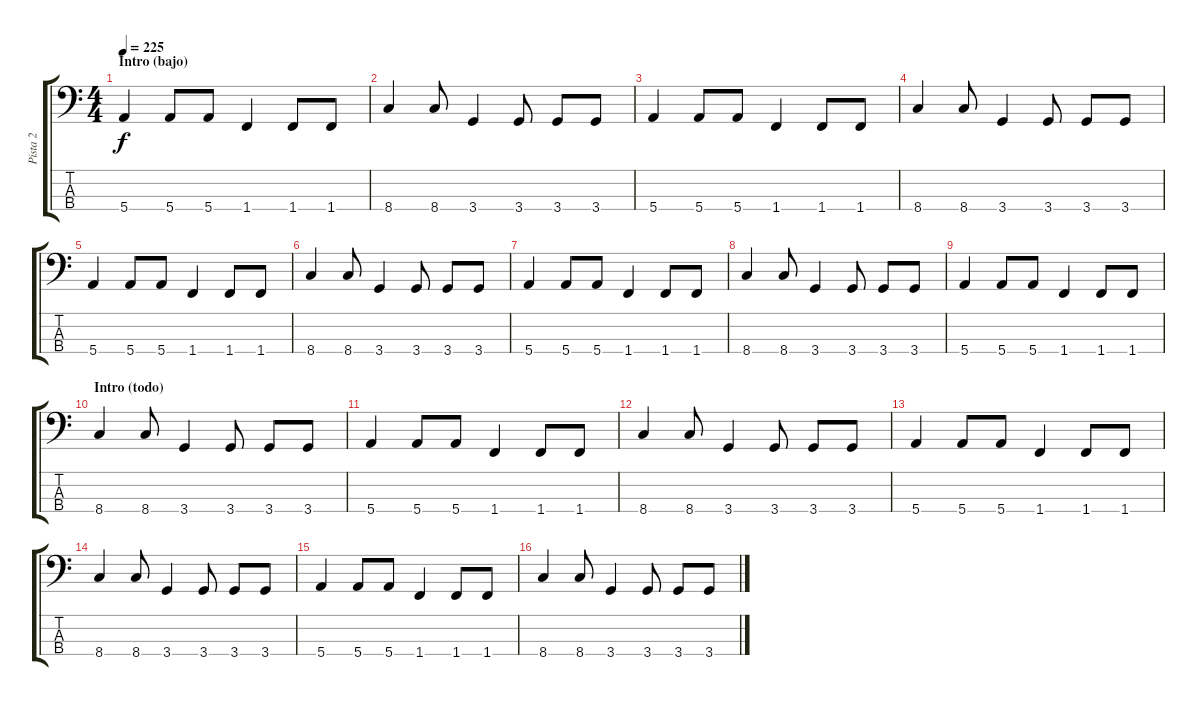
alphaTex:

\track ("Pista 2" "Pista 2") {instrument electricbasspick}
\staff {score tabs}
\tuning (G2 D2 A1 E1) {hide}
\ts (4 4)
\section ("" "Intro (bajo)")
\tempo 225
\clef f4
\ks c
5.4.4{dy f instrument electricbasspick} 5.4.8 5.4.8 1.4.4 1.4.8 1.4.8 |
8.4.4 8.4.8 3.4.4 3.4.8 3.4.8 3.4.8 |
5.4.4 5.4.8 5.4.8 1.4.4 1.4.8 1.4.8 |
8.4.4 8.4.8 3.4.4 3.4.8 3.4.8 3.4.8 |
5.4.4 5.4.8 5.4.8 1.4.4 1.4.8 1.4.8 |
8.4.4 8.4.8 3.4.4 3.4.8 3.4.8 3.4.8 |
5.4.4 5.4.8 5.4.8 1.4.4 1.4.8 1.4.8 |
8.4.4 8.4.8 3.4.4 3.4.8 3.4.8 3.4.8 |
5.4.4 5.4.8 5.4.8 1.4.4 1.4.8 1.4.8 |
\section ("" "Intro (todo)")
8.4.4 8.4.8 3.4.4 3.4.8 3.4.8 3.4.8 |
5.4.4 5.4.8 5.4.8 1.4.4 1.4.8 1.4.8 |
8.4.4 8.4.8 3.4.4 3.4.8 3.4.8 3.4.8 |
5.4.4 5.4.8 5.4.8 1.4.4 1.4.8 1.4.8 |
8.4.4 8.4.8 3.4.4 3.4.8 3.4.8 3.4.8 |
5.4.4 5.4.8 5.4.8 1.4.4 1.4.8 1.4.8 |
8.4.4 8.4.8 3.4.4 3.4.8 3.4.8 3.4.8
